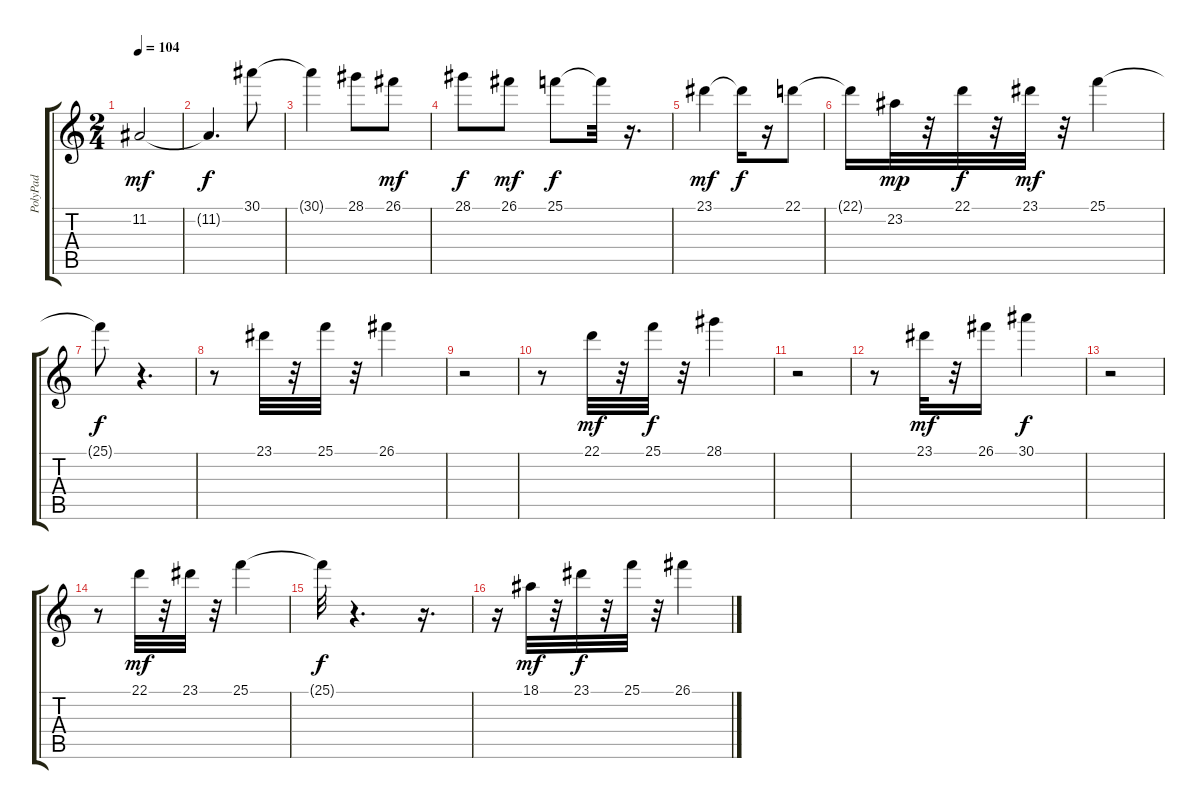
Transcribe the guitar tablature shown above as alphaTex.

\track ("PolyPad " "PolyPad ") {instrument pad3polysynth}
\staff {score tabs}
\tuning (E4 B3 G3 D3 A2 E2) {hide}
\ts (2 4)
\tempo 104
\clef g2
\ks c
11.2.2{dy mf} |
11.2{t}.4{d dy f} 30.1.8 |
30.1{t}.4 28.1.8 26.1.8{dy mf} |
28.1.8{dy f} 26.1.8{dy mf} 25.1.8{dy f} 25.1{t}.32 r.16{d} |
23.1.4{dy mf} 23.1{t}.16{dy f} r.16 22.1.8 |
22.1{t}.16 23.2.32{dy mp} r.32 22.1.32{dy f} r.32 23.1.32{dy mf} r.32 25.1.4 |
25.1{t}.8{dy f} r.4{d} |
r.8 23.1.32 r.32 25.1.32 r.32 26.1.4 |
r.2 |
r.8 22.1.32{dy mf} r.32 25.1.32{dy f} r.32 28.1.4 |
r.2 |
r.8 23.1.32{dy mf} r.32 26.1.16 30.1.4{dy f} |
r.2 |
r.8 22.1.32{dy mf} r.32 23.1.32 r.32 25.1.4 |
25.1{t}.32{dy f} r.4{d} r.16{d} |
r.16 18.1.32{dy mf} r.32 23.1.32{dy f} r.32 25.1.32 r.32 26.1.4
